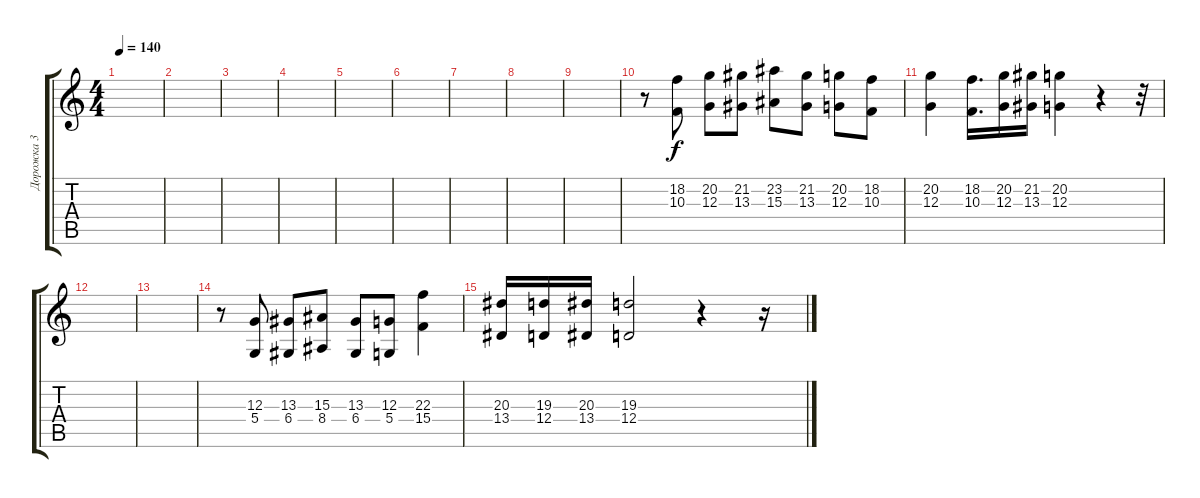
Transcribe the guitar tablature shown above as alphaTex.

\track ("Дорожка 3" "Дорожка 3") {instrument trumpet}
\staff {score tabs}
\tuning (E4 B3 G3 D3 A2 E2) {hide}
\ts (4 4)
\tempo 140
\clef g2
\ks c
|
|
|
|
|
|
|
|
|
r.8 (18.2 10.3).8 (20.2 12.3).8 (21.2 13.3).8 (23.2 15.3).8 (21.2 13.3).8 (20.2 12.3).8 (18.2 10.3).8 |
(20.2 12.3).4 (18.2 10.3).16{d} (20.2 12.3).16 (21.2 13.3).16 (20.2 12.3).4 r.4 r.32 |
|
|
r.8 (12.3 5.4).8 (13.3 6.4).8 (15.3 8.4).8 (13.3 6.4).8 (12.3 5.4).8 (22.3 15.4).4 |
(20.3 13.4).16 (19.3 12.4).16 (20.3 13.4).16 (19.3 12.4).2 r.4 r.16
